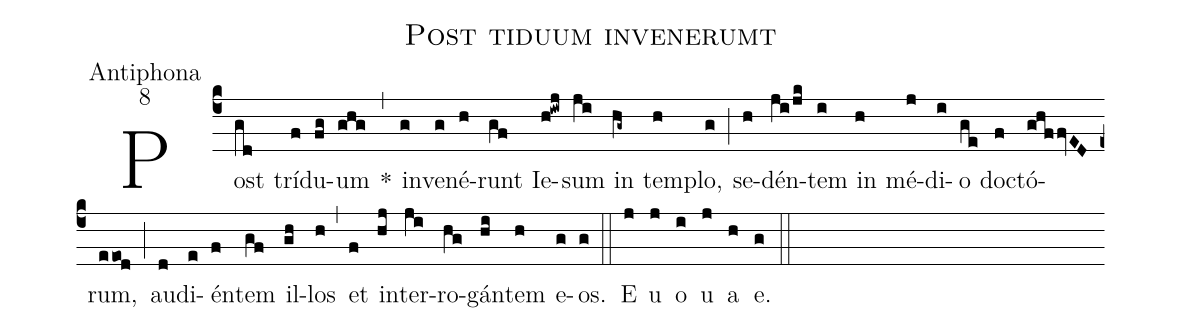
name:Post tiduum invenerumt;
office-part:Antiphona;
mode:8;
%%
(c4)Post(gd) trí(f)du(fg)um(ghg) *(,) in(g)ve(g)né(h)runt(gf) Ie(h!iwj)sum(ji) in(hg~) tem(h)plo,(g) (;) se(h)dén(ji/jk)tem(i) in(h) mé(j)di(i)o(ge) do(f)ctó(ghffvED)rum,(eeod) (;) au(d)di(e)én(f)tem(gf) il(gh)los(h) (,) et(f) in(hj)ter(ji)ro(hg)gán(hi)tem(h) e(g)os.(g) (::) E(j) u(j) o(i) u(j) a(h) e.(g) (::)
